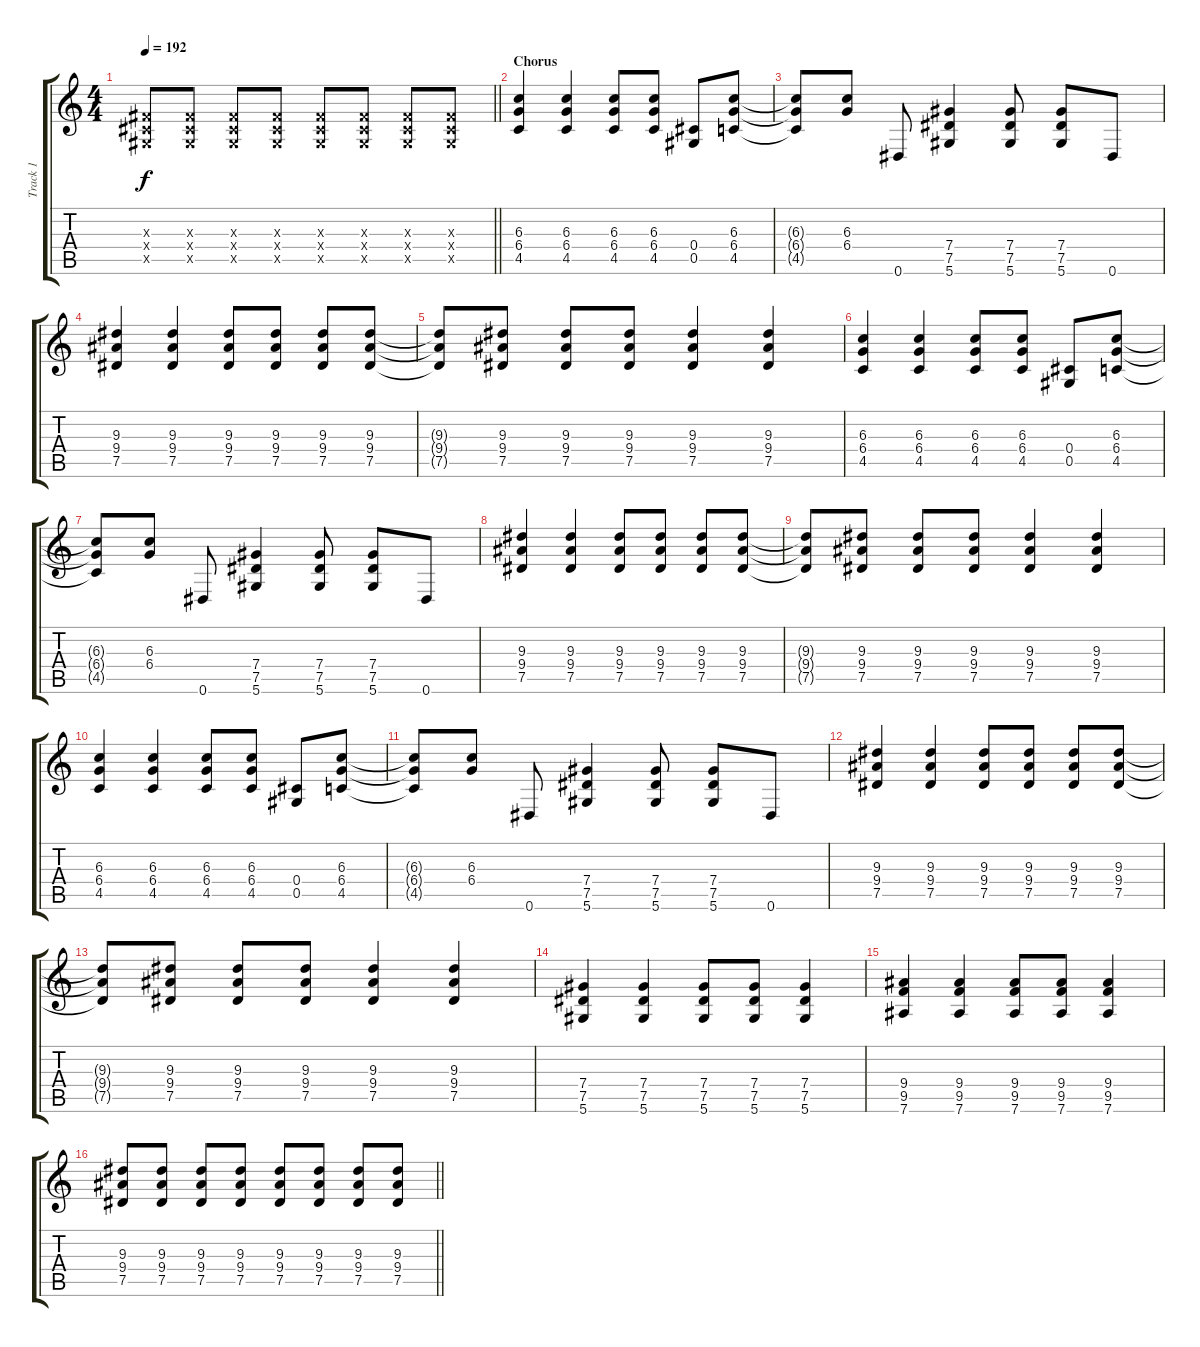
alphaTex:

\track ("Track 1" "Track 1") {instrument distortionguitar}
\staff {score tabs}
\tuning (Eb4 Bb3 Gb3 Db3 Ab2 Eb2) {hide}
\ts (4 4)
\tempo 192
\clef g2
\barLineRight lightlight
\ks c
(0.3{x} 0.4{x} 0.5{x}).8{dy f} (0.3{x} 0.4{x} 0.5{x}).8 (0.3{x} 0.4{x} 0.5{x}).8 (0.3{x} 0.4{x} 0.5{x}).8 (0.3{x} 0.4{x} 0.5{x}).8 (0.3{x} 0.4{x} 0.5{x}).8 (0.3{x} 0.4{x} 0.5{x}).8 (0.3{x} 0.4{x} 0.5{x}).8 |
\section ("" "Chorus")
(6.3 6.4 4.5).4 (6.3 6.4 4.5).4 (6.3 6.4 4.5).8 (6.3 6.4 4.5).8 (0.4 0.5).8 (6.3 6.4 4.5).8 |
(6.3{t} 6.4{t} 4.5{t}).8 (6.3 6.4).8 0.6.8 (7.4 7.5 5.6).4 (7.4 7.5 5.6).8 (7.4 7.5 5.6).8 0.6.8 |
(9.3 9.4 7.5).4 (9.3 9.4 7.5).4 (9.3 9.4 7.5).8 (9.3 9.4 7.5).8 (9.3 9.4 7.5).8 (9.3 9.4 7.5).8 |
(9.3{t} 9.4{t} 7.5{t}).8 (9.3 9.4 7.5).8 (9.3 9.4 7.5).8 (9.3 9.4 7.5).8 (9.3 9.4 7.5).4 (9.3 9.4 7.5).4 |
(6.3 6.4 4.5).4 (6.3 6.4 4.5).4 (6.3 6.4 4.5).8 (6.3 6.4 4.5).8 (0.4 0.5).8 (6.3 6.4 4.5).8 |
(6.3{t} 6.4{t} 4.5{t}).8 (6.3 6.4).8 0.6.8 (7.4 7.5 5.6).4 (7.4 7.5 5.6).8 (7.4 7.5 5.6).8 0.6.8 |
(9.3 9.4 7.5).4 (9.3 9.4 7.5).4 (9.3 9.4 7.5).8 (9.3 9.4 7.5).8 (9.3 9.4 7.5).8 (9.3 9.4 7.5).8 |
(9.3{t} 9.4{t} 7.5{t}).8 (9.3 9.4 7.5).8 (9.3 9.4 7.5).8 (9.3 9.4 7.5).8 (9.3 9.4 7.5).4 (9.3 9.4 7.5).4 |
(6.3 6.4 4.5).4 (6.3 6.4 4.5).4 (6.3 6.4 4.5).8 (6.3 6.4 4.5).8 (0.4 0.5).8 (6.3 6.4 4.5).8 |
(6.3{t} 6.4{t} 4.5{t}).8 (6.3 6.4).8 0.6.8 (7.4 7.5 5.6).4 (7.4 7.5 5.6).8 (7.4 7.5 5.6).8 0.6.8 |
(9.3 9.4 7.5).4 (9.3 9.4 7.5).4 (9.3 9.4 7.5).8 (9.3 9.4 7.5).8 (9.3 9.4 7.5).8 (9.3 9.4 7.5).8 |
(9.3{t} 9.4{t} 7.5{t}).8 (9.3 9.4 7.5).8 (9.3 9.4 7.5).8 (9.3 9.4 7.5).8 (9.3 9.4 7.5).4 (9.3 9.4 7.5).4 |
(7.4 7.5 5.6).4 (7.4 7.5 5.6).4 (7.4 7.5 5.6).8 (7.4 7.5 5.6).8 (7.4 7.5 5.6).4 |
(9.4 9.5 7.6).4 (9.4 9.5 7.6).4 (9.4 9.5 7.6).8 (9.4 9.5 7.6).8 (9.4 9.5 7.6).4 |
\barLineRight lightlight
(9.3 9.4 7.5).8 (9.3 9.4 7.5).8 (9.3 9.4 7.5).8 (9.3 9.4 7.5).8 (9.3 9.4 7.5).8 (9.3 9.4 7.5).8 (9.3 9.4 7.5).8 (9.3 9.4 7.5).8
